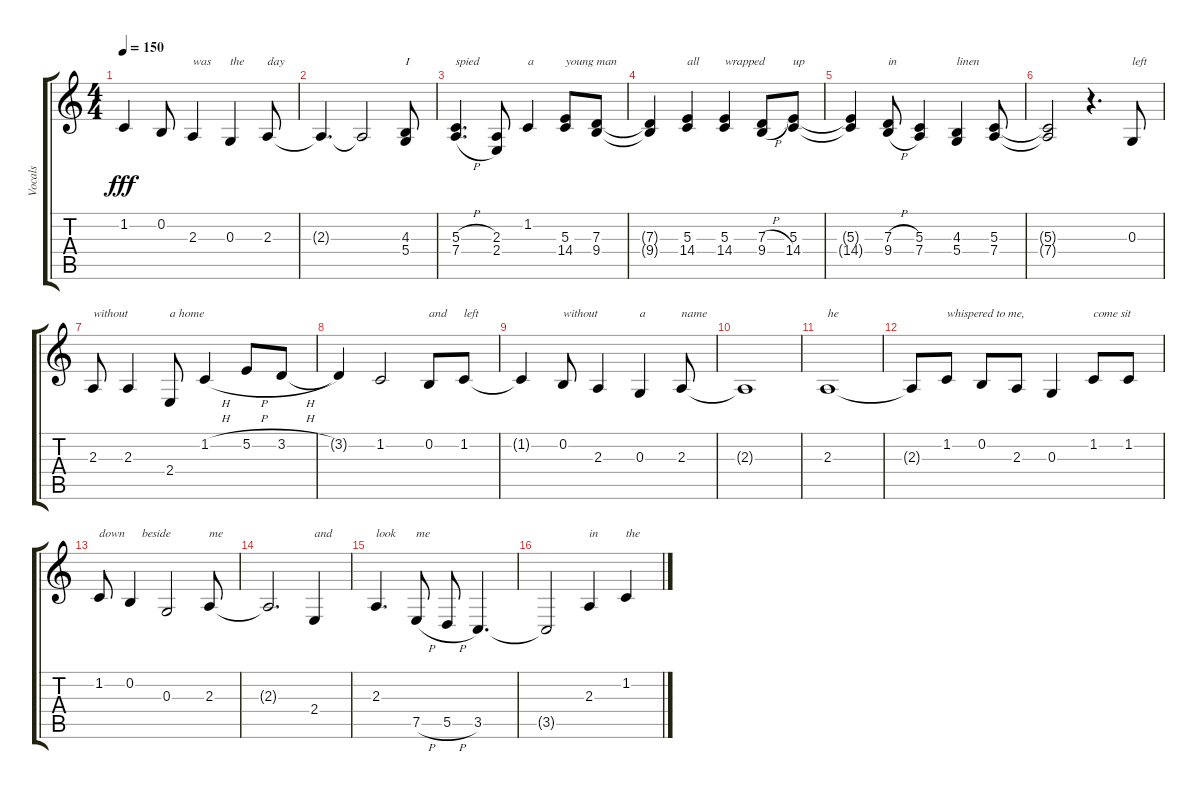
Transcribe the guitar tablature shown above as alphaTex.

\track ("Vocals" "Vocals") {instrument flute}
\staff {score tabs}
\tuning (E4 B3 G3 D3 A2 E2) {hide}
\ts (4 4)
\tempo 150
\clef g2
\ks c
1.2{t}.4{dy fff} 0.2.8 2.3.4{txt "was"} 0.3.4{txt "the"} 2.3.8{txt "day"} |
2.3{t}.4{d} 2.3{t}.2 (4.3 5.4).8{txt "I"} |
(5.3{h} 7.4{h}).4{d txt "spied"} (2.3 2.4).8 1.2.4{txt "a"} (5.3 14.4).8{txt "young man"} (7.3 9.4).8 |
(7.3{t} 9.4{t}).4 (5.3 14.4).4{txt "all"} (5.3 14.4).4{txt "wrapped"} (7.3{h} 9.4{h}).8 (5.3 14.4).8{txt "up"} |
(5.3{t} 14.4{t}).4 (7.3{h} 9.4{h}).8{txt "in"} (5.3 7.4).4 (4.3 5.4).4{txt "linen"} (5.3 7.4).8 |
(5.3{t} 7.4{t}).2 r.4{d} 0.3.8{txt "left"} |
2.3.8{txt "without"} 2.3.4 2.4.8{txt "a home"} 1.2{h}.4 5.2{h}.8 3.2{h}.8 |
3.2{t}.4 1.2.2 0.2.8{txt "and"} 1.2.8{txt "left"} |
1.2{t}.4 0.2.8{txt "without"} 2.3.4 0.3.4{txt "a"} 2.3.8{txt "name"} |
2.3{t}.1 |
2.3.1{txt "he"} |
2.3{t}.8 1.2.8{txt "whispered to me, "} 0.2.8 2.3.8 0.3.4 1.2.8{txt "come sit"} 1.2.8 |
1.2.8{txt "down"} 0.2.4{txt "    beside"} 0.3.2 2.3.8{txt "me"} |
2.3{t}.2{d} 2.4.4{txt "and"} |
2.3.4{d txt "look"} 7.5{h}.8{txt "me"} 5.5{h}.8 3.5.4{d} |
3.5{t}.2 2.3.4{txt "in"} 1.2.4{txt "the"}
